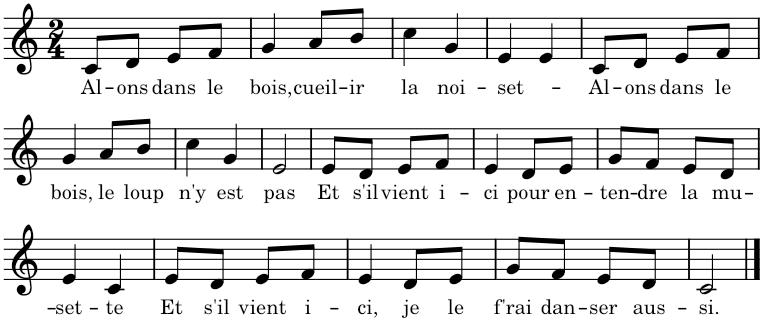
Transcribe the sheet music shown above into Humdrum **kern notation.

**kern	**text
*part1	*part1
*staff1	*staff1
*I"1	*
*clefG2	*
*k[]	*
*M2/4	*
=1	=1
!	!LO:LY:b
8c/L	Al-
!	!LO:LY:b
8d/J	-ons
!	!LO:LY:b
8e/L	dans
!	!LO:LY:b
8f/J	le
=2	=2
!	!LO:LY:b
4g/	bois,
!	!LO:LY:b
8a/L	cueil-
!	!LO:LY:b
8b/J	-ir
=3	=3
!	!LO:LY:b
4cc\	la
!	!LO:LY:b
4g/	noi-
=4	=4
!	!LO:LY:b
4e/	-set-
4e/	.
=5	=5
!	!LO:LY:b
8c/L	Al-
!	!LO:LY:b
8d/J	-ons
!	!LO:LY:b
8e/L	dans
!	!LO:LY:b
8f/J	le
!!LO:LB:g=z
=6	=6
!	!LO:LY:b
4g/	bois,
!	!LO:LY:b
8a/L	le
!	!LO:LY:b
8b/J	loup
=7	=7
!	!LO:LY:b
4cc\	n'y
!	!LO:LY:b
4g/	est
=8	=8
!	!LO:LY:b
2e/	pas
=9	=9
!	!LO:LY:b
8e/L	Et
!	!LO:LY:b
8d/J	s'il
!	!LO:LY:b
8e/L	vient
!	!LO:LY:b
8f/J	i-
=10	=10
!	!LO:LY:b
4e/	-ci
!	!LO:LY:b
8d/L	pour
!	!LO:LY:b
8e/J	en-
=11	=11
!	!LO:LY:b
8g/L	-ten-
!	!LO:LY:b
8f/J	-dre
!	!LO:LY:b
8e/L	la
!	!LO:LY:b
8d/J	mu-
!!LO:LB:g=z
=12	=12
!	!LO:LY:b
4e/	-set-
!	!LO:LY:b
4c/	-te
=13	=13
!	!LO:LY:b
8e/L	Et
!	!LO:LY:b
8d/J	s'il
!	!LO:LY:b
8e/L	vient
!	!LO:LY:b
8f/J	i-
=14	=14
!	!LO:LY:b
4e/	-ci,
!	!LO:LY:b
8d/L	je
!	!LO:LY:b
8e/J	le
=15	=15
!	!LO:LY:b
8g/L	f'rai
!	!LO:LY:b
8f/J	dan-
!	!LO:LY:b
8e/L	-ser
!	!LO:LY:b
8d/J	aus-
=16	=16
!	!LO:LY:b
2c/	-si.
==	==
*-	*-
